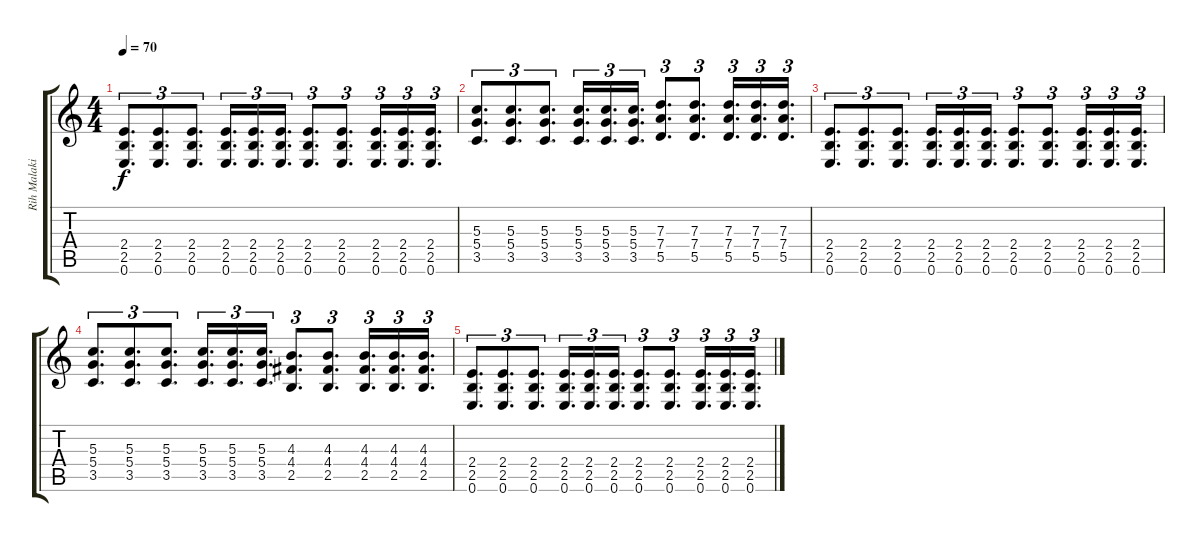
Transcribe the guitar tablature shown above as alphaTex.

\track ("Rih Malakian" "Rih Malaki") {instrument distortionguitar}
\staff {score tabs}
\tuning (E4 B3 G3 D3 A2 E2) {hide}
\ts (4 4)
\tempo 70
\clef g2
\ks c
(2.4 2.5 0.6).8{d tu (3 2) dy f} (2.4 2.5 0.6).8{d tu (3 2)} (2.4 2.5 0.6).8{d tu (3 2)} (2.4 2.5 0.6).16{d tu (3 2)} (2.4 2.5 0.6).16{d tu (3 2)} (2.4 2.5 0.6).16{d tu (3 2)} (2.4 2.5 0.6).8{d tu (3 2)} (2.4 2.5 0.6).8{d tu (3 2)} (2.4 2.5 0.6).16{d tu (3 2)} (2.4 2.5 0.6).16{d tu (3 2)} (2.4 2.5 0.6).16{d tu (3 2)} |
(5.3 5.4 3.5).8{d tu (3 2)} (5.3 5.4 3.5).8{d tu (3 2)} (5.3 5.4 3.5).8{d tu (3 2)} (5.3 5.4 3.5).16{d tu (3 2)} (5.3 5.4 3.5).16{d tu (3 2)} (5.3 5.4 3.5).16{d tu (3 2)} (7.3 7.4 5.5).8{d tu (3 2)} (7.3 7.4 5.5).8{d tu (3 2)} (7.3 7.4 5.5).16{d tu (3 2)} (7.3 7.4 5.5).16{d tu (3 2)} (7.3 7.4 5.5).16{d tu (3 2)} |
(2.4 2.5 0.6).8{d tu (3 2)} (2.4 2.5 0.6).8{d tu (3 2)} (2.4 2.5 0.6).8{d tu (3 2)} (2.4 2.5 0.6).16{d tu (3 2)} (2.4 2.5 0.6).16{d tu (3 2)} (2.4 2.5 0.6).16{d tu (3 2)} (2.4 2.5 0.6).8{d tu (3 2)} (2.4 2.5 0.6).8{d tu (3 2)} (2.4 2.5 0.6).16{d tu (3 2)} (2.4 2.5 0.6).16{d tu (3 2)} (2.4 2.5 0.6).16{d tu (3 2)} |
(5.3 5.4 3.5).8{d tu (3 2)} (5.3 5.4 3.5).8{d tu (3 2)} (5.3 5.4 3.5).8{d tu (3 2)} (5.3 5.4 3.5).16{d tu (3 2)} (5.3 5.4 3.5).16{d tu (3 2)} (5.3 5.4 3.5).16{d tu (3 2)} (4.3 4.4 2.5).8{d tu (3 2)} (4.3 4.4 2.5).8{d tu (3 2)} (4.3 4.4 2.5).16{d tu (3 2)} (4.3 4.4 2.5).16{d tu (3 2)} (4.3 4.4 2.5).16{d tu (3 2)} |
(2.4 2.5 0.6).8{d tu (3 2)} (2.4 2.5 0.6).8{d tu (3 2)} (2.4 2.5 0.6).8{d tu (3 2)} (2.4 2.5 0.6).16{d tu (3 2)} (2.4 2.5 0.6).16{d tu (3 2)} (2.4 2.5 0.6).16{d tu (3 2)} (2.4 2.5 0.6).8{d tu (3 2)} (2.4 2.5 0.6).8{d tu (3 2)} (2.4 2.5 0.6).16{d tu (3 2)} (2.4 2.5 0.6).16{d tu (3 2)} (2.4 2.5 0.6).16{d tu (3 2)}
